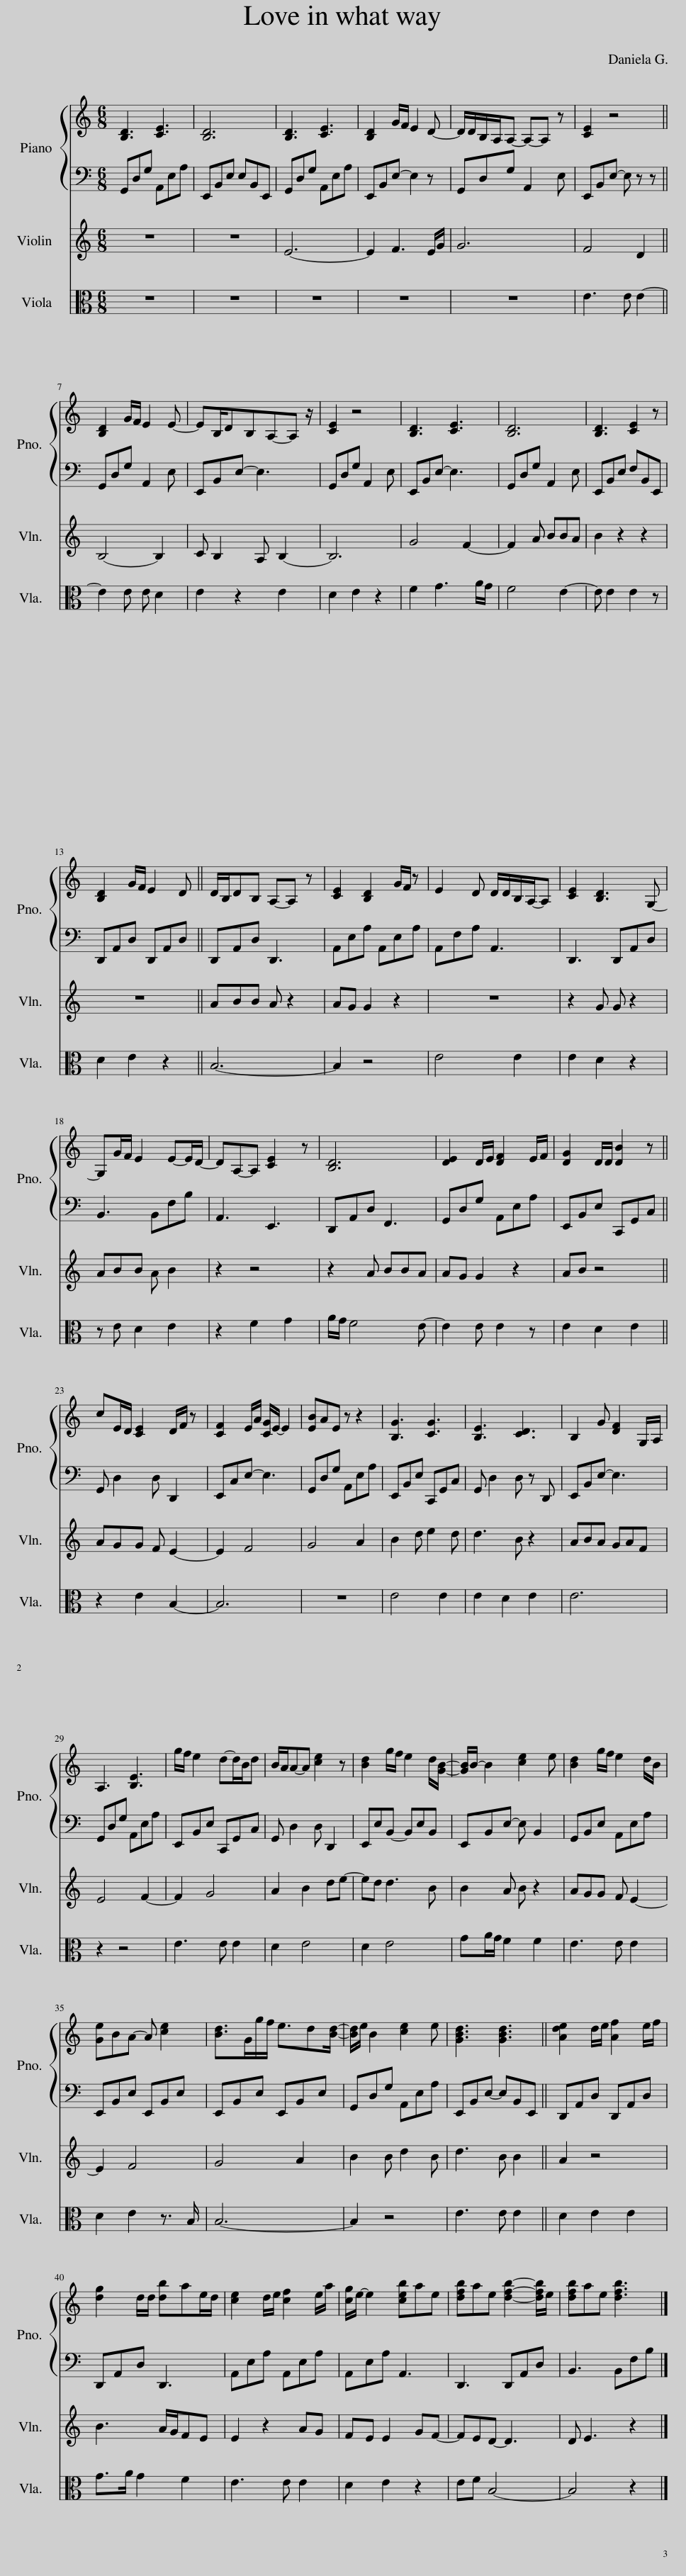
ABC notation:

X:1
%%score { 1 | 2 } 3 4
L:1/8
M:6/8
I:linebreak $
K:C
V:1 treble
V:2 bass
V:3 treble
V:4 alto
V:1
 [B,D]3 [CE]3 | [B,D]6 | [B,D]3 [CE]3 | [B,D]2 G/F/ E2 D- | D/D/B,/A,/A,- A,-A, z | %5
 [CE]2 z4 ||$ [B,D]2 G/F/ E2 E- | EB,/DB,A,-A, z/ | [CE]2 z4 | [B,D]3 [CE]3 | %10
 [B,D]6 | [B,D]3 [CE]2 z |$ [B,D]2 G/F/ E2 D || D/B,/DB, A,-A, z | [CE]2 [B,D]2 G/F/ z | %15
 E2 D D/D/B,/A,/-A, | [CE]2 [B,D]3 G,- |$ G,G/F/ E2 E-E/D/- | DA,-A, [CE]2 z | [B,D]6 | %20
 [DE]2 D/E/ [DF]2 E/F/ | [DG]2 D/D/ [DB]2 z ||$ cE/D/ [CE]2 D/F/ z | [CF]2 E/A/ [CG]/E/- E2 | [EB]AE z z2 | %25
 [B,G]3 [CG]3 | [B,E]3 [CD]3 | B,2 G [DF]2 G,/A,/ |$ A,3 [B,E]3 | g/f/ e2 d-d/B/d | %30
 B/A/A-A [ce]2 z | [Bd]2 g/f/ e2 d/[GB]/- | [GB]/B/- B2 [ce]2 e | [Bd]2 g/f/ e2 d/B/ |$ [Ge]BA- A [ce]2 | %35
 [Bd]>Gg/f/ e3/2d[Bd]/- | [Bd]/e/ B2 [ce]2 e | [GBd]3 [GBd]3 || [Ade]2 d/e/ [Af]2 e/f/ |$ [dg]2 d/d/ [db]ae/d/ | %40
 [ce]2 d/e/ [cf]2 e/a/ | [cg]/e/- e2 [ceb]ae | [dfb]ae [dfb]2- [dfb]/e/ | [dfb]ae [dfb]3 |] %44
V:2
 G,,D,G, A,,E,A, | E,,B,,E, E,B,,E,, | G,,D,G, A,,E,A, | E,,B,,E,- E,2 z | G,,D,G, A,,2 E, | %5
 E,,B,,E,- E, z z ||$ G,,D,G, A,,2 E, | E,,B,,E,- E,3 | G,,D,G, A,,2 E, | E,,B,,E,- E,3 | %10
 G,,D,G, A,,2 E, | E,,B,,E, F,B,,E,, |$ D,,A,,D, D,,A,,D, || D,,A,,D, D,,3 | A,,E,A, A,,E,A, | %15
 A,,F,A, A,,3 | D,,3 D,,A,,D, |$ B,,3 B,,F,B, | A,,3 E,,3 | D,,A,,D, F,,3 | %20
 G,,D,G, A,,E,A, | E,,B,,E, C,,G,,C, ||$ G,, D,2 D, D,,2 | E,,C,E,- E,3 | G,,D,G, A,,E,A, | %25
 E,,B,,E, C,,G,,C, | G,, D,2 D, z D,, | E,,B,,E,- E,3 |$ G,,D,G, A,,E,A, | E,,B,,E, C,,G,,C, | %30
 G,, D,2 D, D,,2 | E,,E,B,,- B,,E,B,, | E,,B,,E,- E, B,,2 | G,,B,,E, A,,E,A, |$ E,,B,,E, E,,B,,E, | %35
 E,,B,,E, E,,B,,E, | G,,D,G, A,,E,A, | E,,B,,E,- E,B,,E,, || D,,A,,D, D,,A,,D, |$ D,,A,,D, D,,3 | %40
 A,,E,A, A,,E,A, | A,,E,A, A,,3 | D,,3 D,,A,,D, | B,,3 B,,F,B, |] %44
V:3
 z6 | z6 | E6- | E2 F3 E/G/ | G6 | %5
 F4 D2 ||$ B,4- B,2 | C B,2 A, B,2- | B,6 | G4 F2- | %10
 F2 A BBA | B2 z2 z2 |$ z6 || ABB A z2 | AG G2 z2 | %15
 z6 | z2 G G z2 |$ ABB A B2 | z2 z4 | z2 A BBA | %20
 AG G2 z2 | AB z4 ||$ AGG F E2- | E2 F4 | G4 A2 | %25
 B2 d e2 d | d3 B z2 | ABA GAF |$ E4 F2- | F2 G4 | %30
 A2 B2 de- | ed d3 B | B2 A B z2 | AGG F E2- |$ E2 F4 | %35
 G4 A2 | B2 B d2 B | d3 B B2 || A2 z4 |$ B3 A/G/FE | %40
 E2 z2 AG | FE E2 GF- | FED- D3 | D E3 z2 |] %44
V:4
 z6 | z6 | z6 | z6 | z6 | %5
 E3 E E2- ||$ E2 E E D2 | E2 z2 E2 | D2 E2 z2 | F2 G3 A/G/ | %10
 F4 E2- | E E2 E2 z |$ D2 E2 z2 || B,6- | B,2 z4 | %15
 E4 E2 | E2 D2 z2 |$ z E D2 E2 | z2 F2 G2 | A/G/ F4 E- | %20
 E2 E E2 z | E2 D2 E2 ||$ z2 E2 B,2- | B,6 | z6 | %25
 E4 E2 | E2 D2 E2 | E6 |$ z2 z4 | E3 E E2 | %30
 D2 E4 | D2 E4 | GA/G/ F2 F2 | E3 E E2 |$ D2 E2 z3/2 B,/ | %35
 B,6- | B,2 z4 | E3 E E2 || D2 E2 E2 |$ G>A G2 F2 | %40
 E3 E E2 | D2 E2 z2 | EF B,4- | B,4 z2 |] %44
